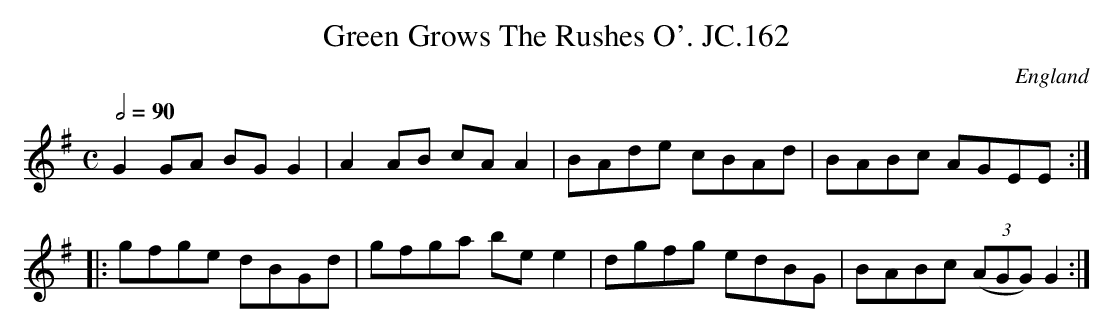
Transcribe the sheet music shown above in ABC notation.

X:1
T:Green Grows The Rushes O'. JC.162
O:England
M:C
L:1/8
Q:2/4=90
K:G major
G2 GA BG G2|\
A2 AB cA A2|BAde cBAd|BABc AGEE:|!
|:gfge dBGd|gfga bee2|dgfg edBG|BABc ((3AGG)G2:|
